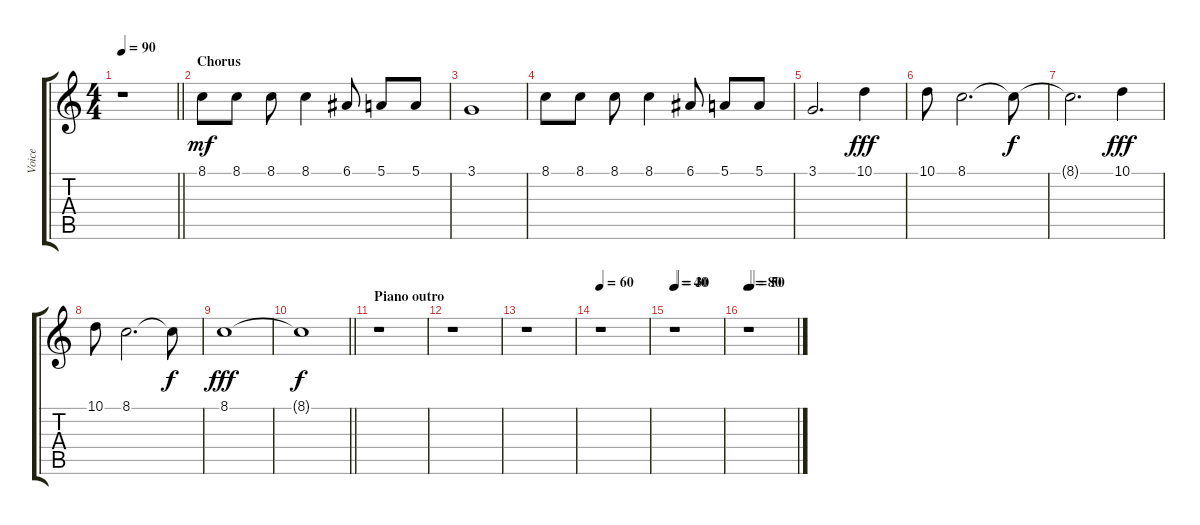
\track ("Voice" "Voice") {instrument altosax}
\staff {score tabs}
\tuning (E4 B3 G3 D3 A2 E2) {hide}
\ts (4 4)
\tempo 90
\clef g2
\barLineRight lightlight
\ks c
r.1{dy f} |
\section ("" "Chorus")
8.1.8{dy mf} 8.1.8 8.1.8 8.1.4 6.1.8 5.1.8 5.1.8 |
3.1.1 |
8.1.8 8.1.8 8.1.8 8.1.4 6.1.8 5.1.8 5.1.8 |
3.1.2{d} 10.1.4{dy fff} |
10.1.8 8.1.2{d} 8.1{t}.8{dy f} |
8.1{t}.2{d} 10.1.4{dy fff} |
10.1.8 8.1.2{d} 8.1{t}.8{dy f} |
8.1.1{dy fff} |
\barLineRight lightlight
8.1{t}.1{dy f} |
\section ("" "Piano outro")
r.1 |
r.1 |
r.1 |
\tempo 60
r.1 |
\tempo 40
\tempo (30 0.03125)
r.1 |
\tempo 80
\tempo (50 0.0625)
r.1
